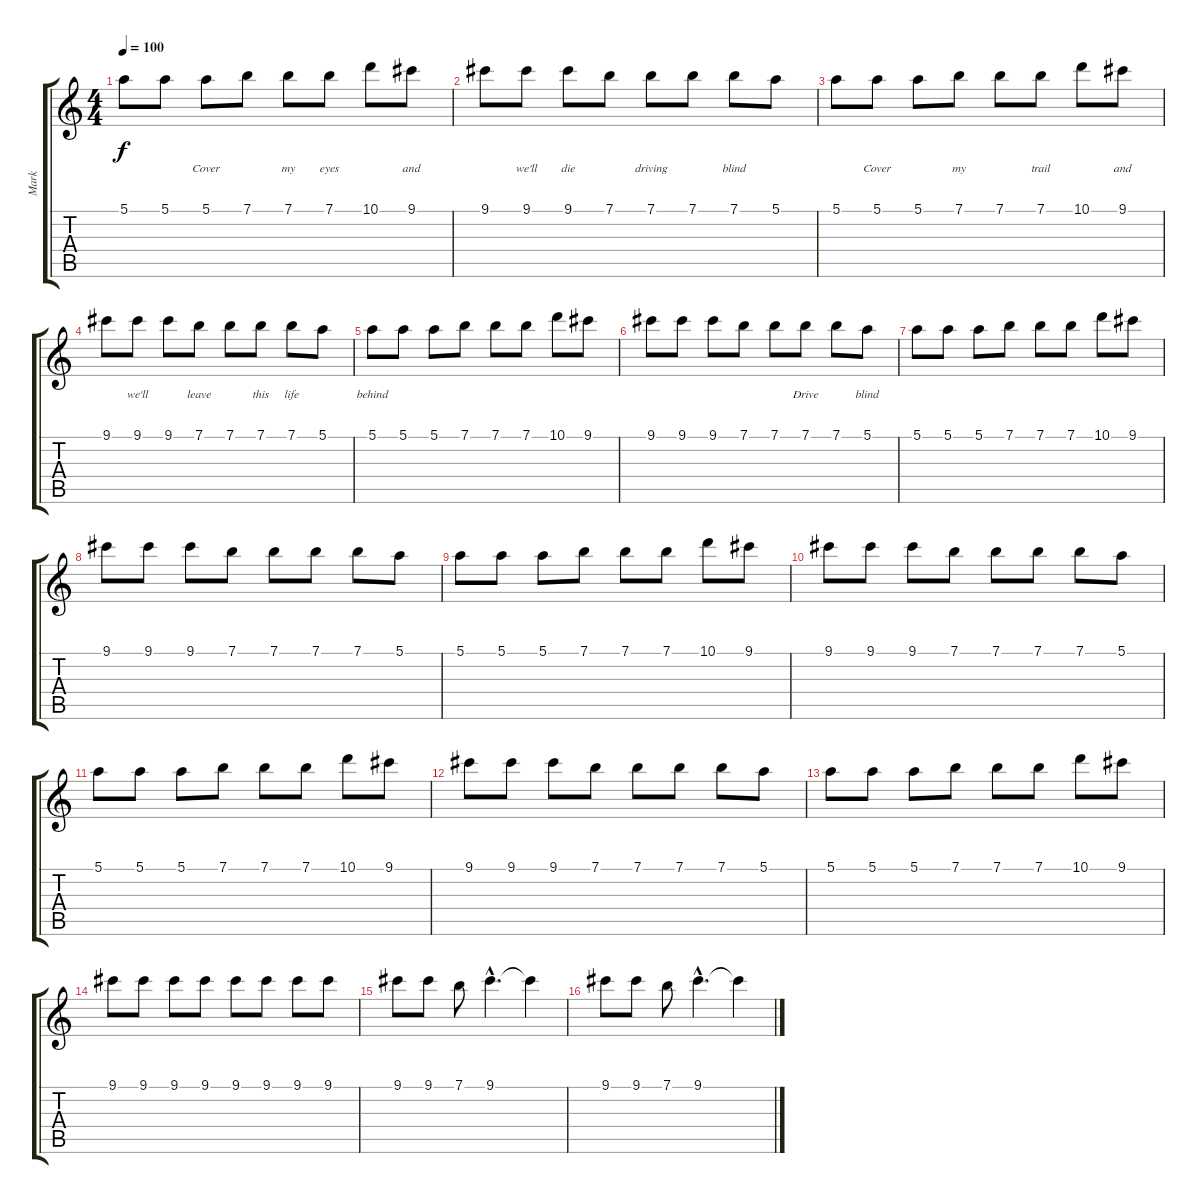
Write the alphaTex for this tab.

\track ("Mark" "Mark") {instrument overdrivenguitar}
\staff {score tabs}
\tuning (E4 B3 G3 D3 A2 E2) {hide}
\ts (4 4)
\tempo 100
\clef g2
\ks c
5.1.8{lyrics (0 "") lyrics (1 "") lyrics (2 "") lyrics (3 "") lyrics (4 "") dy f} 5.1.8{lyrics (0 "") lyrics (1 "") lyrics (2 "") lyrics (3 "") lyrics (4 "")} 5.1.8{lyrics (0 "Cover") lyrics (1 "") lyrics (2 "") lyrics (3 "") lyrics (4 "")} 7.1.8{lyrics (0 "") lyrics (1 "") lyrics (2 "") lyrics (3 "") lyrics (4 "")} 7.1.8{lyrics (0 "my") lyrics (1 "") lyrics (2 "") lyrics (3 "") lyrics (4 "")} 7.1.8{lyrics (0 "eyes") lyrics (1 "") lyrics (2 "") lyrics (3 "") lyrics (4 "")} 10.1.8{lyrics (0 "") lyrics (1 "") lyrics (2 "") lyrics (3 "") lyrics (4 "")} 9.1.8{lyrics (0 "and") lyrics (1 "") lyrics (2 "") lyrics (3 "") lyrics (4 "")} |
9.1.8{lyrics (0 "") lyrics (1 "") lyrics (2 "") lyrics (3 "") lyrics (4 "")} 9.1.8{lyrics (0 "we'll") lyrics (1 "") lyrics (2 "") lyrics (3 "") lyrics (4 "")} 9.1.8{lyrics (0 "die") lyrics (1 "") lyrics (2 "") lyrics (3 "") lyrics (4 "")} 7.1.8{lyrics (0 "") lyrics (1 "") lyrics (2 "") lyrics (3 "") lyrics (4 "")} 7.1.8{lyrics (0 "driving") lyrics (1 "") lyrics (2 "") lyrics (3 "") lyrics (4 "")} 7.1.8{lyrics (0 "") lyrics (1 "") lyrics (2 "") lyrics (3 "") lyrics (4 "")} 7.1.8{lyrics (0 "blind") lyrics (1 "") lyrics (2 "") lyrics (3 "") lyrics (4 "")} 5.1.8{lyrics (0 "") lyrics (1 "") lyrics (2 "") lyrics (3 "") lyrics (4 "")} |
5.1.8{lyrics (0 "") lyrics (1 "") lyrics (2 "") lyrics (3 "") lyrics (4 "")} 5.1.8{lyrics (0 "Cover") lyrics (1 "") lyrics (2 "") lyrics (3 "") lyrics (4 "")} 5.1.8{lyrics (0 "") lyrics (1 "") lyrics (2 "") lyrics (3 "") lyrics (4 "")} 7.1.8{lyrics (0 "my") lyrics (1 "") lyrics (2 "") lyrics (3 "") lyrics (4 "")} 7.1.8{lyrics (0 "") lyrics (1 "") lyrics (2 "") lyrics (3 "") lyrics (4 "")} 7.1.8{lyrics (0 "trail") lyrics (1 "") lyrics (2 "") lyrics (3 "") lyrics (4 "")} 10.1.8{lyrics (0 "") lyrics (1 "") lyrics (2 "") lyrics (3 "") lyrics (4 "")} 9.1.8{lyrics (0 "and") lyrics (1 "") lyrics (2 "") lyrics (3 "") lyrics (4 "")} |
9.1.8{lyrics (0 "") lyrics (1 "") lyrics (2 "") lyrics (3 "") lyrics (4 "")} 9.1.8{lyrics (0 "we'll") lyrics (1 "") lyrics (2 "") lyrics (3 "") lyrics (4 "")} 9.1.8{lyrics (0 "") lyrics (1 "") lyrics (2 "") lyrics (3 "") lyrics (4 "")} 7.1.8{lyrics (0 "leave") lyrics (1 "") lyrics (2 "") lyrics (3 "") lyrics (4 "")} 7.1.8{lyrics (0 "") lyrics (1 "") lyrics (2 "") lyrics (3 "") lyrics (4 "")} 7.1.8{lyrics (0 "this") lyrics (1 "") lyrics (2 "") lyrics (3 "") lyrics (4 "")} 7.1.8{lyrics (0 "life") lyrics (1 "") lyrics (2 "") lyrics (3 "") lyrics (4 "")} 5.1.8{lyrics (0 "") lyrics (1 "") lyrics (2 "") lyrics (3 "") lyrics (4 "")} |
5.1.8{lyrics (0 "behind") lyrics (1 "") lyrics (2 "") lyrics (3 "") lyrics (4 "")} 5.1.8{lyrics (0 "") lyrics (1 "") lyrics (2 "") lyrics (3 "") lyrics (4 "")} 5.1.8{lyrics (0 "") lyrics (1 "") lyrics (2 "") lyrics (3 "") lyrics (4 "")} 7.1.8{lyrics (0 "") lyrics (1 "") lyrics (2 "") lyrics (3 "") lyrics (4 "")} 7.1.8{lyrics (0 "") lyrics (1 "") lyrics (2 "") lyrics (3 "") lyrics (4 "")} 7.1.8{lyrics (0 "") lyrics (1 "") lyrics (2 "") lyrics (3 "") lyrics (4 "")} 10.1.8{lyrics (0 "") lyrics (1 "") lyrics (2 "") lyrics (3 "") lyrics (4 "")} 9.1.8{lyrics (0 "") lyrics (1 "") lyrics (2 "") lyrics (3 "") lyrics (4 "")} |
9.1.8{lyrics (0 "") lyrics (1 "") lyrics (2 "") lyrics (3 "") lyrics (4 "")} 9.1.8{lyrics (0 "") lyrics (1 "") lyrics (2 "") lyrics (3 "") lyrics (4 "")} 9.1.8{lyrics (0 "") lyrics (1 "") lyrics (2 "") lyrics (3 "") lyrics (4 "")} 7.1.8{lyrics (0 "") lyrics (1 "") lyrics (2 "") lyrics (3 "") lyrics (4 "")} 7.1.8{lyrics (0 "") lyrics (1 "") lyrics (2 "") lyrics (3 "") lyrics (4 "")} 7.1.8{lyrics (0 "Drive") lyrics (1 "") lyrics (2 "") lyrics (3 "") lyrics (4 "")} 7.1.8{lyrics (0 "") lyrics (1 "") lyrics (2 "") lyrics (3 "") lyrics (4 "")} 5.1.8{lyrics (0 "blind") lyrics (1 "") lyrics (2 "") lyrics (3 "") lyrics (4 "")} |
5.1.8{lyrics (0 "") lyrics (1 "") lyrics (2 "") lyrics (3 "") lyrics (4 "")} 5.1.8{lyrics (0 "") lyrics (1 "") lyrics (2 "") lyrics (3 "") lyrics (4 "")} 5.1.8{lyrics (0 "") lyrics (1 "") lyrics (2 "") lyrics (3 "") lyrics (4 "")} 7.1.8{lyrics (0 "") lyrics (1 "") lyrics (2 "") lyrics (3 "") lyrics (4 "")} 7.1.8{lyrics (0 "") lyrics (1 "") lyrics (2 "") lyrics (3 "") lyrics (4 "")} 7.1.8{lyrics (0 "") lyrics (1 "") lyrics (2 "") lyrics (3 "") lyrics (4 "")} 10.1.8{lyrics (0 "") lyrics (1 "") lyrics (2 "") lyrics (3 "") lyrics (4 "")} 9.1.8{lyrics (0 "") lyrics (1 "") lyrics (2 "") lyrics (3 "") lyrics (4 "")} |
9.1.8{lyrics (0 "") lyrics (1 "") lyrics (2 "") lyrics (3 "") lyrics (4 "")} 9.1.8{lyrics (0 "") lyrics (1 "") lyrics (2 "") lyrics (3 "") lyrics (4 "")} 9.1.8{lyrics (0 "") lyrics (1 "") lyrics (2 "") lyrics (3 "") lyrics (4 "")} 7.1.8{lyrics (0 "") lyrics (1 "") lyrics (2 "") lyrics (3 "") lyrics (4 "")} 7.1.8{lyrics (0 "") lyrics (1 "") lyrics (2 "") lyrics (3 "") lyrics (4 "")} 7.1.8{lyrics (0 "") lyrics (1 "") lyrics (2 "") lyrics (3 "") lyrics (4 "")} 7.1.8{lyrics (0 "") lyrics (1 "") lyrics (2 "") lyrics (3 "") lyrics (4 "")} 5.1.8{lyrics (0 "") lyrics (1 "") lyrics (2 "") lyrics (3 "") lyrics (4 "")} |
5.1.8{lyrics (0 "") lyrics (1 "") lyrics (2 "") lyrics (3 "") lyrics (4 "")} 5.1.8{lyrics (0 "") lyrics (1 "") lyrics (2 "") lyrics (3 "") lyrics (4 "")} 5.1.8{lyrics (0 "") lyrics (1 "") lyrics (2 "") lyrics (3 "") lyrics (4 "")} 7.1.8{lyrics (0 "") lyrics (1 "") lyrics (2 "") lyrics (3 "") lyrics (4 "")} 7.1.8{lyrics (0 "") lyrics (1 "") lyrics (2 "") lyrics (3 "") lyrics (4 "")} 7.1.8{lyrics (0 "") lyrics (1 "") lyrics (2 "") lyrics (3 "") lyrics (4 "")} 10.1.8{lyrics (0 "") lyrics (1 "") lyrics (2 "") lyrics (3 "") lyrics (4 "")} 9.1.8{lyrics (0 "") lyrics (1 "") lyrics (2 "") lyrics (3 "") lyrics (4 "")} |
9.1.8{lyrics (0 "") lyrics (1 "") lyrics (2 "") lyrics (3 "") lyrics (4 "")} 9.1.8{lyrics (0 "") lyrics (1 "") lyrics (2 "") lyrics (3 "") lyrics (4 "")} 9.1.8{lyrics (0 "") lyrics (1 "") lyrics (2 "") lyrics (3 "") lyrics (4 "")} 7.1.8{lyrics (0 "") lyrics (1 "") lyrics (2 "") lyrics (3 "") lyrics (4 "")} 7.1.8{lyrics (0 "") lyrics (1 "") lyrics (2 "") lyrics (3 "") lyrics (4 "")} 7.1.8{lyrics (0 "") lyrics (1 "") lyrics (2 "") lyrics (3 "") lyrics (4 "")} 7.1.8{lyrics (0 "") lyrics (1 "") lyrics (2 "") lyrics (3 "") lyrics (4 "")} 5.1.8{lyrics (0 "") lyrics (1 "") lyrics (2 "") lyrics (3 "") lyrics (4 "")} |
5.1.8{lyrics (0 "") lyrics (1 "") lyrics (2 "") lyrics (3 "") lyrics (4 "")} 5.1.8{lyrics (0 "") lyrics (1 "") lyrics (2 "") lyrics (3 "") lyrics (4 "")} 5.1.8{lyrics (0 "") lyrics (1 "") lyrics (2 "") lyrics (3 "") lyrics (4 "")} 7.1.8{lyrics (0 "") lyrics (1 "") lyrics (2 "") lyrics (3 "") lyrics (4 "")} 7.1.8{lyrics (0 "") lyrics (1 "") lyrics (2 "") lyrics (3 "") lyrics (4 "")} 7.1.8{lyrics (0 "") lyrics (1 "") lyrics (2 "") lyrics (3 "") lyrics (4 "")} 10.1.8{lyrics (0 "") lyrics (1 "") lyrics (2 "") lyrics (3 "") lyrics (4 "")} 9.1.8{lyrics (0 "") lyrics (1 "") lyrics (2 "") lyrics (3 "") lyrics (4 "")} |
9.1.8{lyrics (0 "") lyrics (1 "") lyrics (2 "") lyrics (3 "") lyrics (4 "")} 9.1.8{lyrics (0 "") lyrics (1 "") lyrics (2 "") lyrics (3 "") lyrics (4 "")} 9.1.8{lyrics (0 "") lyrics (1 "") lyrics (2 "") lyrics (3 "") lyrics (4 "")} 7.1.8{lyrics (0 "") lyrics (1 "") lyrics (2 "") lyrics (3 "") lyrics (4 "")} 7.1.8{lyrics (0 "") lyrics (1 "") lyrics (2 "") lyrics (3 "") lyrics (4 "")} 7.1.8{lyrics (0 "") lyrics (1 "") lyrics (2 "") lyrics (3 "") lyrics (4 "")} 7.1.8{lyrics (0 "") lyrics (1 "") lyrics (2 "") lyrics (3 "") lyrics (4 "")} 5.1.8{lyrics (0 "") lyrics (1 "") lyrics (2 "") lyrics (3 "") lyrics (4 "")} |
5.1.8{lyrics (0 "") lyrics (1 "") lyrics (2 "") lyrics (3 "") lyrics (4 "")} 5.1.8{lyrics (0 "") lyrics (1 "") lyrics (2 "") lyrics (3 "") lyrics (4 "")} 5.1.8{lyrics (0 "") lyrics (1 "") lyrics (2 "") lyrics (3 "") lyrics (4 "")} 7.1.8{lyrics (0 "") lyrics (1 "") lyrics (2 "") lyrics (3 "") lyrics (4 "")} 7.1.8{lyrics (0 "") lyrics (1 "") lyrics (2 "") lyrics (3 "") lyrics (4 "")} 7.1.8{lyrics (0 "") lyrics (1 "") lyrics (2 "") lyrics (3 "") lyrics (4 "")} 10.1.8{lyrics (0 "") lyrics (1 "") lyrics (2 "") lyrics (3 "") lyrics (4 "")} 9.1.8{lyrics (0 "") lyrics (1 "") lyrics (2 "") lyrics (3 "") lyrics (4 "")} |
9.1.8{lyrics (0 "") lyrics (1 "") lyrics (2 "") lyrics (3 "") lyrics (4 "")} 9.1.8{lyrics (0 "") lyrics (1 "") lyrics (2 "") lyrics (3 "") lyrics (4 "")} 9.1.8{lyrics (0 "") lyrics (1 "") lyrics (2 "") lyrics (3 "") lyrics (4 "")} 9.1.8{lyrics (0 "") lyrics (1 "") lyrics (2 "") lyrics (3 "") lyrics (4 "")} 9.1.8{lyrics (0 "") lyrics (1 "") lyrics (2 "") lyrics (3 "") lyrics (4 "")} 9.1.8{lyrics (0 "") lyrics (1 "") lyrics (2 "") lyrics (3 "") lyrics (4 "")} 9.1.8{lyrics (0 "") lyrics (1 "") lyrics (2 "") lyrics (3 "") lyrics (4 "")} 9.1.8{lyrics (0 "") lyrics (1 "") lyrics (2 "") lyrics (3 "") lyrics (4 "")} |
9.1.8{lyrics (0 "") lyrics (1 "") lyrics (2 "") lyrics (3 "") lyrics (4 "")} 9.1.8{lyrics (0 "") lyrics (1 "") lyrics (2 "") lyrics (3 "") lyrics (4 "")} 7.1.8{lyrics (0 "") lyrics (1 "") lyrics (2 "") lyrics (3 "") lyrics (4 "")} 9.1{hac}.4{d lyrics (0 "") lyrics (1 "") lyrics (2 "") lyrics (3 "") lyrics (4 "")} 9.1{t}.4{lyrics (0 "") lyrics (1 "") lyrics (2 "") lyrics (3 "") lyrics (4 "")} |
9.1.8{lyrics (0 "") lyrics (1 "") lyrics (2 "") lyrics (3 "") lyrics (4 "")} 9.1.8{lyrics (0 "") lyrics (1 "") lyrics (2 "") lyrics (3 "") lyrics (4 "")} 7.1.8{lyrics (0 "") lyrics (1 "") lyrics (2 "") lyrics (3 "") lyrics (4 "")} 9.1{hac}.4{d lyrics (0 "") lyrics (1 "") lyrics (2 "") lyrics (3 "") lyrics (4 "")} 9.1{t}.4{lyrics (0 "") lyrics (1 "") lyrics (2 "") lyrics (3 "") lyrics (4 "")}
